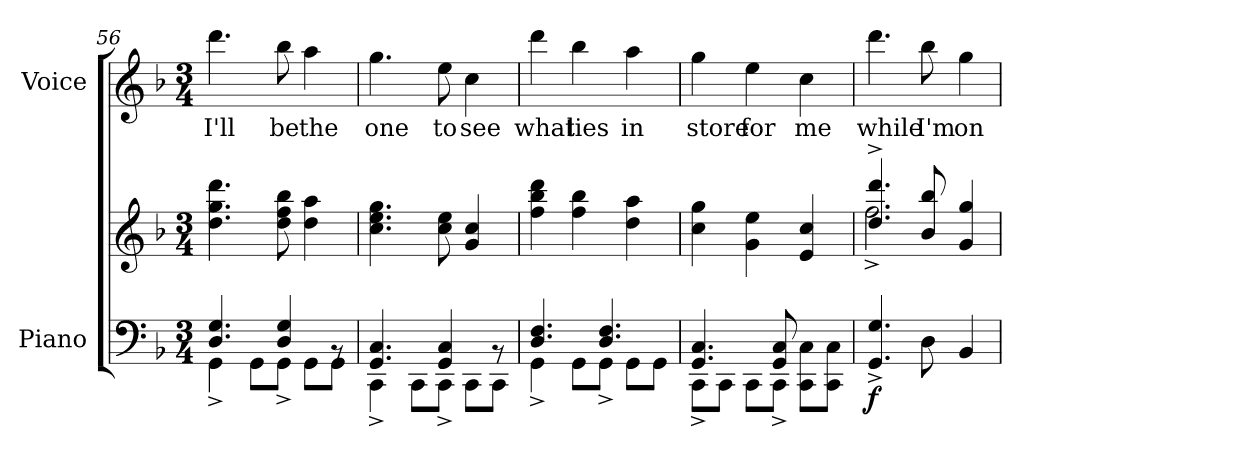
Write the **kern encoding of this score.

**kern	**kern	**dynam	**kern	**text
*part2	*part2	*part2	*part1	*part1
*staff3	*staff2	*staff2/3	*staff1	*staff1
*I"Piano	*	*	*I"Voice	*
*I'Pno	*	*	*	*
*clefF4	*clefG2	*	*clefG2	*
*k[b-]	*k[b-]	*	*k[b-]	*
*M3/4	*M3/4	*	*M3/4	*
=56	=56	=56	=56	=56
*^	*	*	*	*
!	!	!	!	!	!LO:LY:b
4.D/ 4.G/	4GG^\	4.dd\ 4.gg\ 4.ddd\	.	4.ddd\	I'll
.	8GG\L	.	.	.	.
!	!	!	!	!	!LO:LY:b
4D/ 4G/	8GG^\J	8dd\ 8ff\ 8bb-\	.	8bb-\	be
!	!	!	!	!	!LO:LY:b
.	8GG\L	4dd\ 4aa\	.	4aa\	the
8rBB	8GG\J	.	.	.	.
=57	=57	=57	=57	=57	=57
!	!	!	!	!	!LO:LY:b
4.GG/ 4.C/	4CC^\	4.cc\ 4.ee\ 4.gg\	.	4.gg\	one
.	8CC\L	.	.	.	.
!	!	!	!	!	!LO:LY:b
4GG/ 4C/	8CC^\J	8cc\ 8ee\	.	8ee\	to
!	!	!	!	!	!LO:LY:b
.	8CC\L	4g/ 4cc/	.	4cc\	see
8rBB	8CC\J	.	.	.	.
=58	=58	=58	=58	=58	=58
!	!	!	!	!	!LO:LY:b
4.D/ 4.F/	4GG^\	4ff\ 4bb-\ 4ddd\	.	4ddd\	what
!	!	!	!	!	!LO:LY:b
.	8GG\L	4ff\ 4bb-\	.	4bb-\	lies
4.D/ 4.F/	8GG^\J	.	.	.	.
!	!	!	!	!	!LO:LY:b
.	8GG\L	4dd\ 4aa\	.	4aa\	in
.	8GG\J	.	.	.	.
!!LO:LB:g=z
=59	=59	=59	=59	=59	=59
!	!	!	!	!	!LO:LY:b
4.GG/ 4.C/	8CC^\L	4cc\ 4gg\	.	4gg\	store
.	8CC\J	.	.	.	.
!	!	!	!	!	!LO:LY:b
.	8CC\L	4g\ 4ee\	.	4ee\	for
8GG/ 8C/	8CC^\J	.	.	.	.
!	!	!	!	!	!LO:LY:b
8ryy	8CC\ 8C\L	4e/ 4cc/	.	4cc\	me
8rBByy	8CC\ 8C\J	.	.	.	.
=60	=60	=60	=60	=60	=60
*	*	*^	*	*	*
!	!	!	!	!LO:DY:b=2	!	!LO:LY:b
*v	*v	*	*	*	*	*
4.GG/^ 4.G/^	4.dd/^ 4.ddd/^	2.ff^\	f	4.ddd\	while
!	!	!	!	!	!LO:LY:b
8D\	8b-/ 8bb-/	.	.	8bb-\	I'm
!	!	!	!	!	!LO:LY:b
4BB-/	4g/ 4gg/	.	.	4gg\	on
*	*v	*v	*	*	*
=	=	=	=	=
*-	*-	*-	*-	*-
